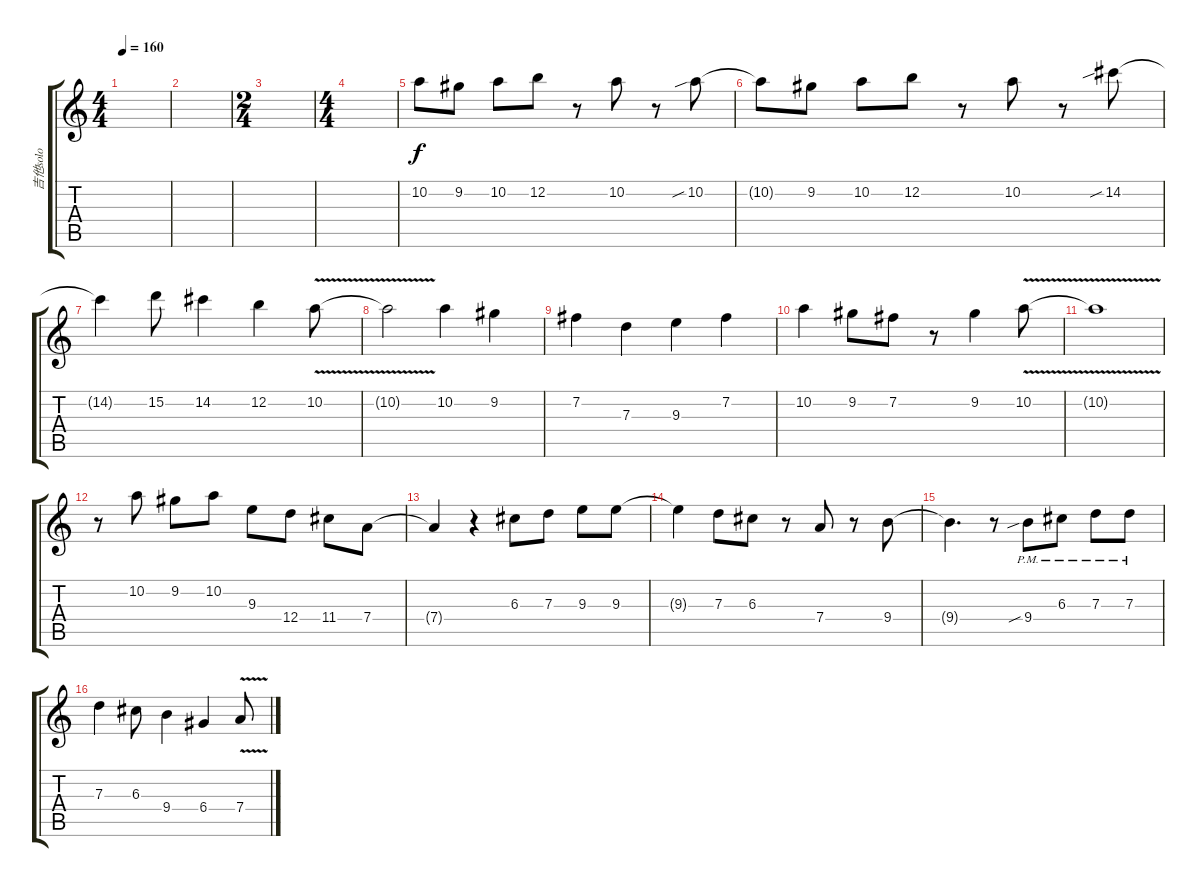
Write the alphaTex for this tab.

\track ("吉他solo" "吉他solo") {instrument distortionguitar}
\staff {score tabs}
\tuning (E4 B3 G3 D3 A2 E2) {hide}
\ts (4 4)
\tempo 160
\clef g2
\ks c
|
|
\ts (2 4)
|
\ts (4 4)
|
10.2.8 9.2.8 10.2.8 12.2.8 r.8 10.2.8 r.8 10.2{sib}.8 |
10.2{t}.8 9.2.8 10.2.8 12.2.8 r.8 10.2.8 r.8 14.2{sib}.8 |
14.2{t}.4 15.2.8 14.2.4 12.2.4 10.2{v}.8 |
10.2{t}.2 10.2.4 9.2.4 |
7.2.4 7.3.4 9.3.4 7.2.4 |
10.2.4 9.2.8 7.2.8 r.8 9.2.4 10.2{v}.8 |
10.2{t}.1 |
r.8 10.2.8 9.2.8 10.2.8 9.3.8 12.4.8 11.4.8 7.4.8 |
7.4{t}.4 r.4 6.3.8 7.3.8 9.3.8 9.3.8 |
9.3{t}.4 7.3.8 6.3.8 r.8 7.4.8 r.8 9.4.8 |
9.4{t}.4{d} r.8 9.4{sib pm}.8 6.3{pm}.8 7.3{pm}.8 7.3{pm}.8 |
7.3.4 6.3.8 9.4.4 6.4.4 7.4{v}.8
